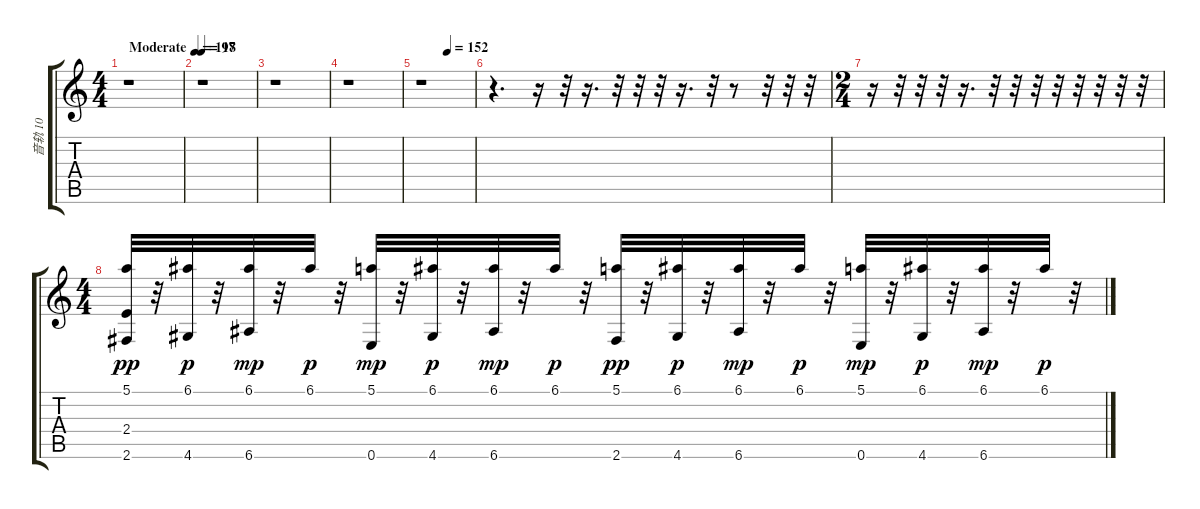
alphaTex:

\track ("音轨 10" "音轨 10") {instrument acousticguitarsteel}
\staff {score tabs}
\tuning (E4 B3 G3 D3 A2 E2) {hide}
\ts (4 4)
\tempo (118 "Moderate")
\clef g2
\ks c
r.1{dy pp instrument acousticguitarsteel} |
\tempo 97
r.1 |
r.1 |
r.1 |
\tempo (152 0.5)
r.1 |
r.4{d} r.16 r.32 r.16{d} r.32 r.32 r.32 r.16{d} r.32 r.8 r.32 r.32 r.32 |
\ts (2 4)
r.16 r.32 r.32 r.32 r.16{d} r.32 r.32 r.32 r.32 r.32 r.32 r.32 r.32 |
\ts (4 4)
(5.1 2.4 2.6).32 r.32 (6.1 4.6).32{dy p} r.32 (6.1 6.6).32{dy mp} r.32 6.1.32{dy p} r.32 (5.1 0.6).32{dy mp} r.32 (6.1 4.6).32{dy p} r.32 (6.1 6.6).32{dy mp} r.32 6.1.32{dy p} r.32 (5.1 2.6).32{dy pp} r.32 (6.1 4.6).32{dy p} r.32 (6.1 6.6).32{dy mp} r.32 6.1.32{dy p} r.32 (5.1 0.6).32{dy mp} r.32 (6.1 4.6).32{dy p} r.32 (6.1 6.6).32{dy mp} r.32 6.1.32{dy p} r.32
